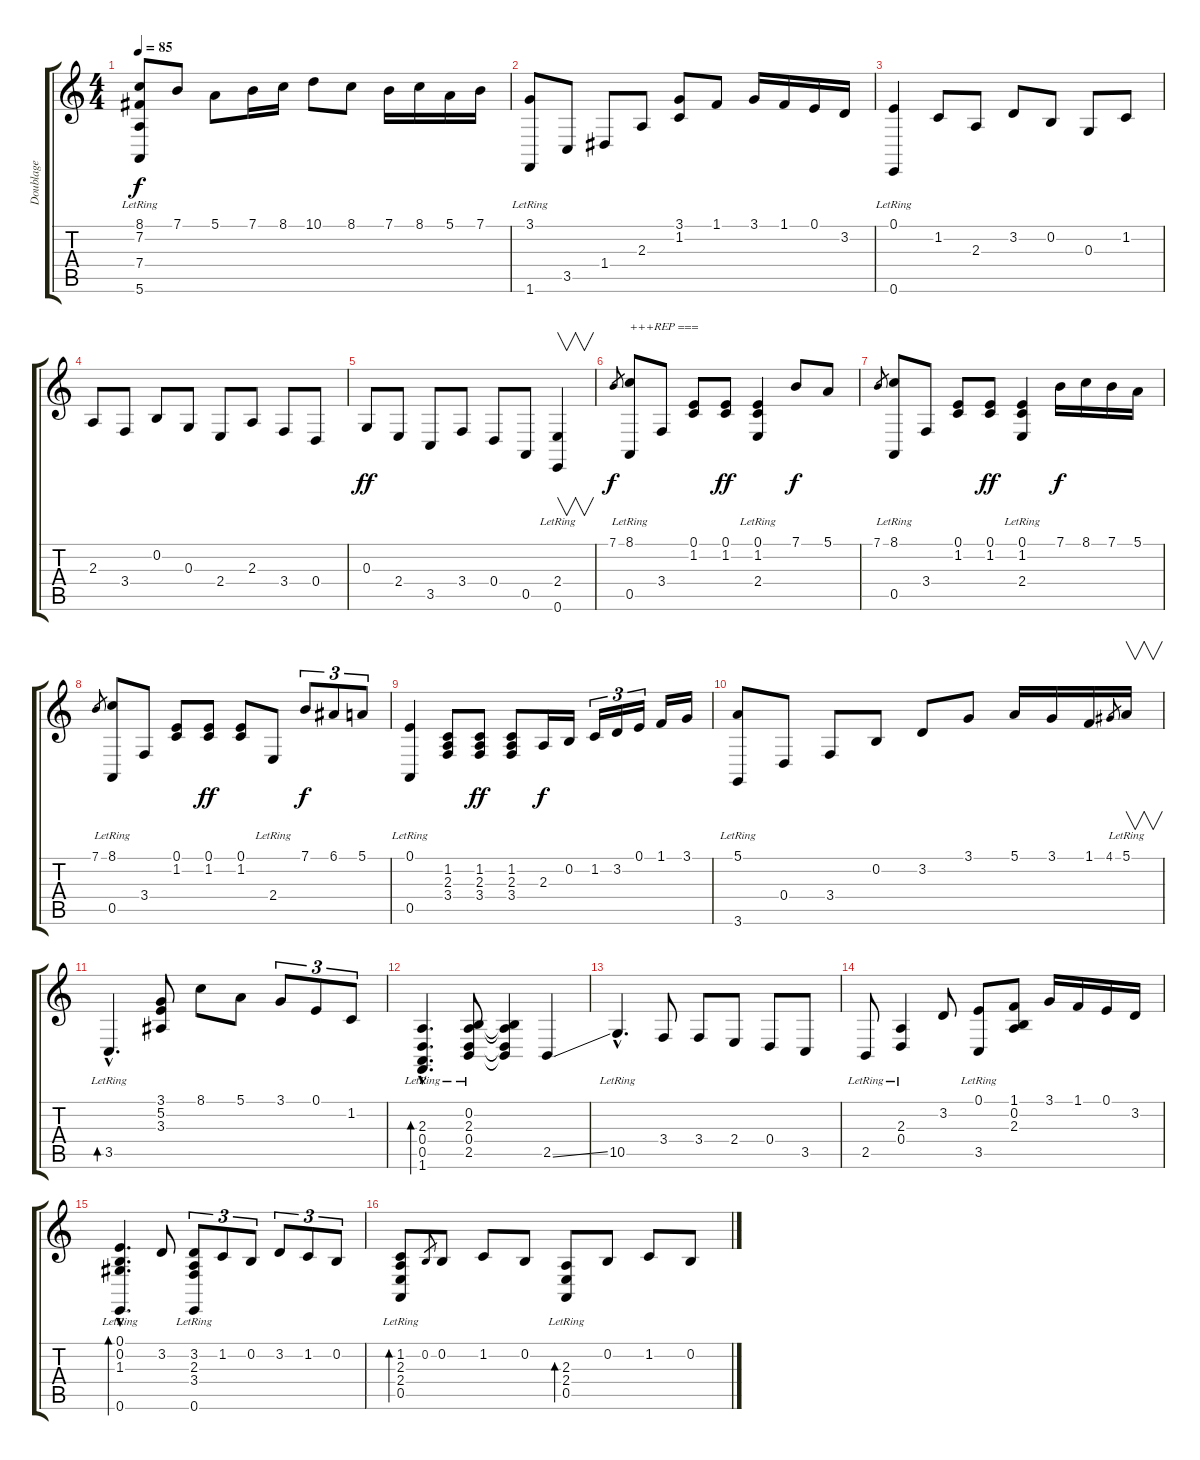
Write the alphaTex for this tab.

\track ("Doublage" "Doublage") {instrument fx4atmosphere}
\staff {score tabs}
\tuning (E4 B3 G3 D3 A2 E2) {hide}
\ts (4 4)
\tempo 85
\clef g2
\ks c
(8.1{lr} 7.2 7.4 5.6{lr}).8{dy f} 7.1.8 5.1.8 7.1.16 8.1.16 10.1.8 8.1.8 7.1.16 8.1.16 5.1.16 7.1.16 |
(3.1{lr} 1.6{lr}).8 3.5.8 1.4.8 2.3.8 (3.1 1.2).8 1.1.8 3.1.16 1.1.16 0.1.16 3.2.16 |
(0.1{lr} 0.6{lr}).4 1.2.8 2.3.8 3.2.8 0.2.8 0.3.8 1.2.8 |
2.3.8 3.4.8 0.2.8 0.3.8 2.4.8 2.3.8 3.4.8 0.4.8 |
0.3.8{dy ff} 2.4.8 3.5.8 3.4.8 0.4.8 0.5.8 (2.4 0.6{lr}).4{v} |
7.1.8{gr dy f} (8.1{lr} 0.5{lr}).8{txt "+++REP ==="} 3.4.8 (0.1 1.2).8 (0.1 1.2).8{dy ff} (0.1 1.2 2.4{lr}).4 7.1.8{dy f} 5.1.8 |
7.1.8{gr} (8.1{lr} 0.5{lr}).8 3.4.8 (0.1 1.2).8 (0.1 1.2).8{dy ff} (0.1 1.2 2.4{lr}).4 7.1.16{dy f} 8.1.16 7.1.16 5.1.16 |
7.1.8{gr} (8.1 0.5{lr}).8 3.4.8 (0.1 1.2).8 (0.1 1.2).8{dy ff} (0.1 1.2).8 2.4{lr}.8 7.1.8{tu (3 2) dy f} 6.1.8{tu (3 2)} 5.1.8{tu (3 2)} |
(0.1{lr} 0.5{lr}).4 (1.2 2.3 3.4).8 (1.2 2.3 3.4).8{dy ff} (1.2 2.3 3.4).8 2.3.16{dy f} 0.2.16 1.2.16{tu (3 2)} 3.2.16{tu (3 2)} 0.1.16{tu (3 2)} 1.1.16 3.1.16 |
(5.1{lr} 3.6{lr}).8 0.4.8 3.4.8 0.2.8 3.2.8 3.1.8 5.1.16 3.1.16 1.1.16 4.1.8{gr} 5.1{lr}.16{v} |
3.5{hac lr}.4{d bd 120} (3.1 5.2 3.3).8 8.1.8 5.1.8 3.1.8{tu (3 2)} 0.1.8{tu (3 2)} 1.2.8{tu (3 2)} |
(2.3{hac} 0.4{hac} 0.5{hac} 1.6{hac lr}).4{d bd 120} (0.2 2.3 0.4 2.5{lr}).8 (0.2{t} 2.3{t} 0.4{t} 2.5{t}).4 2.5{ss}.4 |
10.5{hac lr}.4{d} 3.4.8 3.4.8 2.4.8 0.4.8 3.5.8 |
2.5{lr}.8 (2.3 0.4{lr}).4 3.2.8 (0.1 3.5{lr}).8 (1.1 0.2 2.3).8 3.1.16 1.1.16 0.1.16 3.2.16 |
(0.1{hac} 0.2{hac} 1.3{hac} 0.6{hac lr}).4{d bd 120} 3.2.8 (3.2 2.3{lr} 3.4{lr} 0.6{lr}).8{tu (3 2)} 1.2.8{tu (3 2)} 0.2.8{tu (3 2)} 3.2.8{tu (3 2)} 1.2.8{tu (3 2)} 0.2.8{tu (3 2)} |
(1.2 2.3 2.4{lr} 0.5{lr}).8{bd 120} 0.2.8{gr} 0.2.8 1.2.8 0.2.8 (2.3 2.4{lr} 0.5{lr}).8{bd 120} 0.2.8 1.2.8 0.2.8
